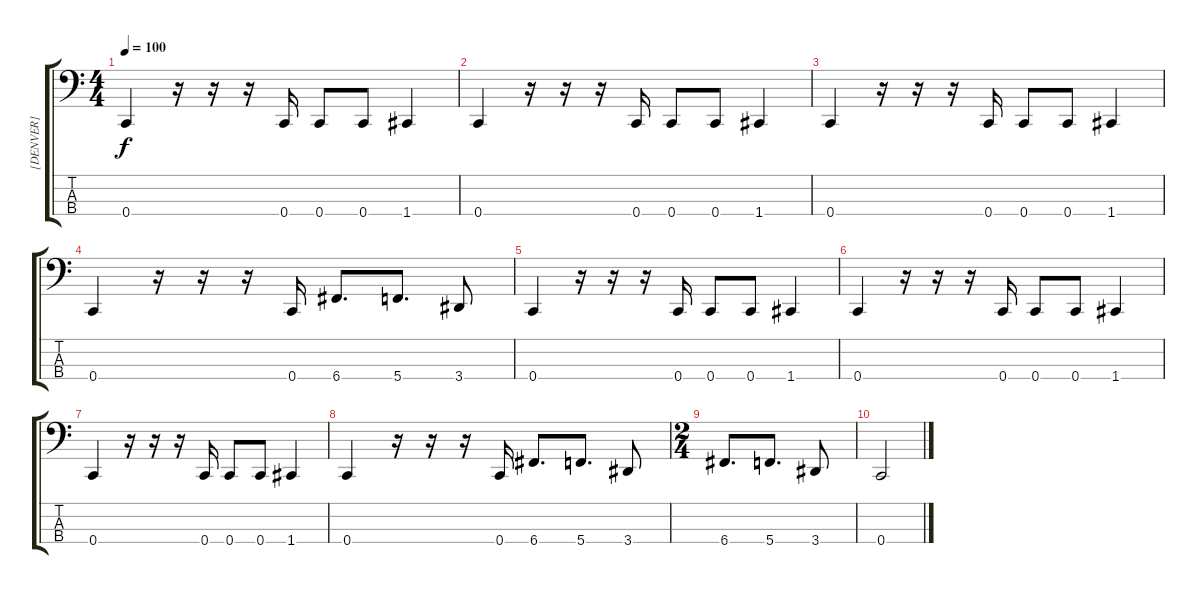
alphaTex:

\track ("[DENVER]" "[DENVER]") {instrument electricbassfinger}
\staff {score tabs}
\tuning (F2 C2 G1 C1) {hide}
\ts (4 4)
\tempo 100
\clef f4
\ks c
0.4.4{dy f} r.16 r.16 r.16 0.4.16 0.4.8 0.4.8 1.4.4 |
0.4.4 r.16 r.16 r.16 0.4.16 0.4.8 0.4.8 1.4.4 |
0.4.4 r.16 r.16 r.16 0.4.16 0.4.8 0.4.8 1.4.4 |
0.4.4 r.16 r.16 r.16 0.4.16 6.4.8{d} 5.4.8{d} 3.4.8 |
0.4.4 r.16 r.16 r.16 0.4.16 0.4.8 0.4.8 1.4.4 |
0.4.4 r.16 r.16 r.16 0.4.16 0.4.8 0.4.8 1.4.4 |
0.4.4 r.16 r.16 r.16 0.4.16 0.4.8 0.4.8 1.4.4 |
0.4.4 r.16 r.16 r.16 0.4.16 6.4.8{d} 5.4.8{d} 3.4.8 |
\ts (2 4)
6.4.8{d} 5.4.8{d} 3.4.8 |
0.4.2
